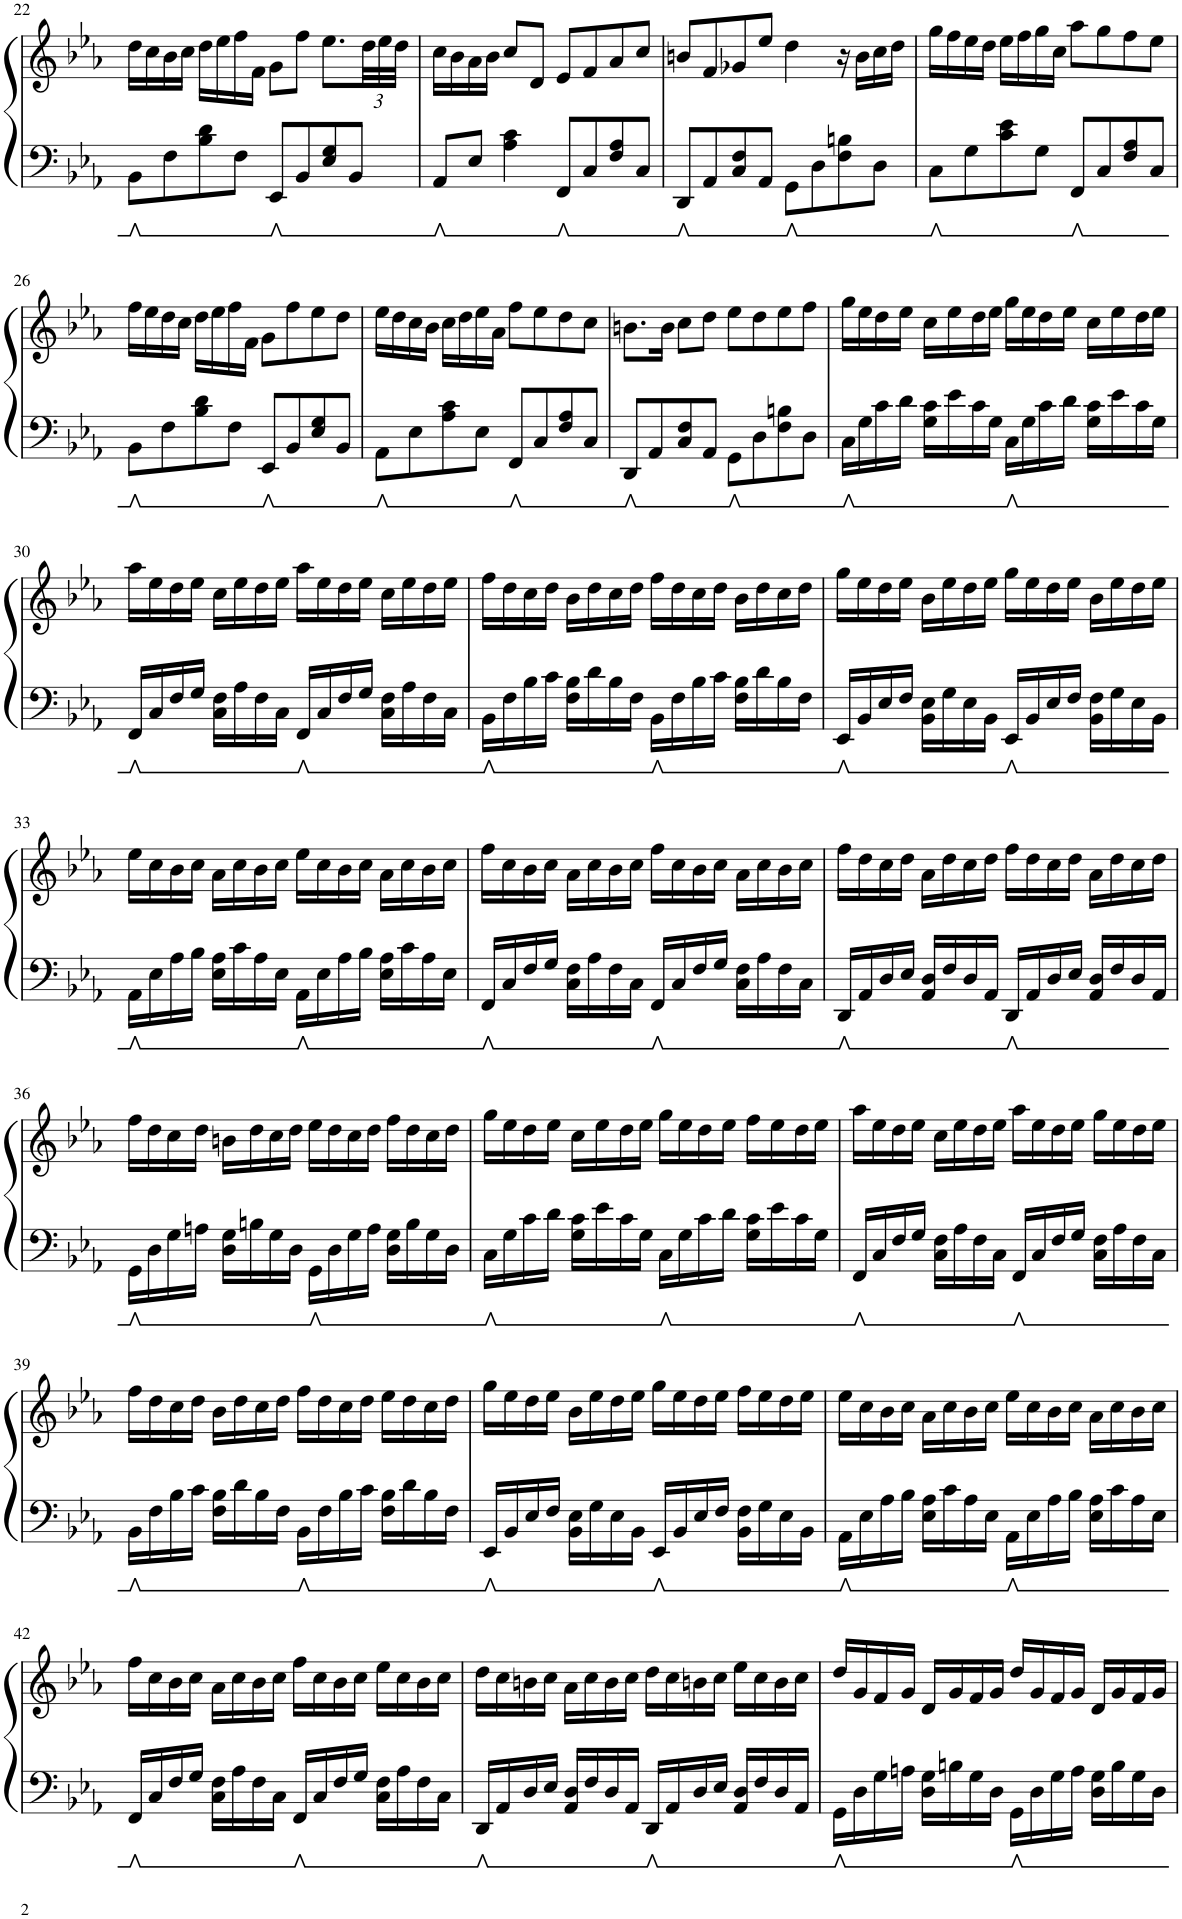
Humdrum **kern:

**kern	**kern
*part1	*part1
*staff2	*staff1
*I"Piano	*
*I'Pno.	*
!!LO:PB:g=z
*clefF4	*clefG2
*k[b-e-a-]	*k[b-e-a-]
*M4/4	*M4/4
=22	=22
8BB-\L	16dd\LL
.	16cc\
8F\	16b-\
.	16cc\JJ
8B-\ 8d\	16dd\LL
.	16ee-\
8F\J	16ff\
.	16f\JJ
8EE-/L	8g\L
8BB-/	8ff\J
8E-/ 8G/	8.ee-\L
8BB-/J	.
*	*Xbrackettup
.	48dd\LL
.	48ee-\
.	48dd\JJJ
=23	=23
8AA-/L	16cc\LL
.	16b-\
8E-/J	16a-\
.	16b-\JJ
4A-\ 4c\	8cc/L
.	8d/J
8FF/L	8e-/L
8C/	8f/
8F/ 8A-/	8a-/
8C/J	8cc/J
=24	=24
8DD/L	8bn/L
8AA-/	8f/
8C/ 8F/	8g-X/
8AA-/J	8ee-/J
8GG\L	4dd\
8D\	.
8F\ 8Bn\	16r
.	16b\LL
8D\J	16cc\
.	16dd\JJ
=25	=25
8C\L	16gg\LL
.	16ff\
8G\	16ee-\
.	16dd\JJ
8c\ 8e-\	16ee-\LL
.	16ff\
8G\J	16gg\
.	16cc\JJ
8FF/L	8aa-\L
8C/	8gg\
8F/ 8A-/	8ff\
8C/J	8ee-\J
!!LO:LB:g=z
=26	=26
8BB-\L	16ff\LL
.	16ee-\
8F\	16dd\
.	16cc\JJ
8B-\ 8d\	16dd\LL
.	16ee-\
8F\J	16ff\
.	16f\JJ
8EE-/L	8g\L
8BB-/	8ff\
8E-/ 8G/	8ee-\
8BB-/J	8dd\J
=27	=27
8AA-\L	16ee-\LL
.	16dd\
8E-\	16cc\
.	16b-\JJ
8A-\ 8c\	16cc\LL
.	16dd\
8E-\J	16ee-\
.	16a-\JJ
8FF/L	8ff\L
8C/	8ee-\
8F/ 8A-/	8dd\
8C/J	8cc\J
=28	=28
8DD/L	8.bn\L
8AA-/	.
.	16b\Jk
8C/ 8F/	8cc\L
8AA-/J	8dd\J
8GG\L	8ee-\L
8D\	8dd\
8F\ 8Bn\	8ee-\
8D\J	8ff\J
=29	=29
16C\LL	16gg\LL
16G\	16ee-\
16c\	16dd\
16d\JJ	16ee-\JJ
16G\ 16c\LL	16cc\LL
16e-\	16ee-\
16c\	16dd\
16G\JJ	16ee-\JJ
16C\LL	16gg\LL
16G\	16ee-\
16c\	16dd\
16d\JJ	16ee-\JJ
16G\ 16c\LL	16cc\LL
16e-\	16ee-\
16c\	16dd\
16G\JJ	16ee-\JJ
!!LO:LB:g=z
=30	=30
16FF/LL	16aa-\LL
16C/	16ee-\
16F/	16dd\
16G/JJ	16ee-\JJ
16C\ 16F\LL	16cc\LL
16A-\	16ee-\
16F\	16dd\
16C\JJ	16ee-\JJ
16FF/LL	16aa-\LL
16C/	16ee-\
16F/	16dd\
16G/JJ	16ee-\JJ
16C\ 16F\LL	16cc\LL
16A-\	16ee-\
16F\	16dd\
16C\JJ	16ee-\JJ
=31	=31
16BB-\LL	16ff\LL
16F\	16dd\
16B-\	16cc\
16c\JJ	16dd\JJ
16F\ 16B-\LL	16b-\LL
16d\	16dd\
16B-\	16cc\
16F\JJ	16dd\JJ
16BB-\LL	16ff\LL
16F\	16dd\
16B-\	16cc\
16c\JJ	16dd\JJ
16F\ 16B-\LL	16b-\LL
16d\	16dd\
16B-\	16cc\
16F\JJ	16dd\JJ
=32	=32
16EE-/LL	16gg\LL
16BB-/	16ee-\
16E-/	16dd\
16F/JJ	16ee-\JJ
16BB-\ 16E-\LL	16b-\LL
16G\	16ee-\
16E-\	16dd\
16BB-\JJ	16ee-\JJ
16EE-/LL	16gg\LL
16BB-/	16ee-\
16E-/	16dd\
16F/JJ	16ee-\JJ
16BB-\ 16F\LL	16b-\LL
16G\	16ee-\
16E-\	16dd\
16BB-\JJ	16ee-\JJ
!!LO:LB:g=z
=33	=33
16AA-\LL	16ee-\LL
16E-\	16cc\
16A-\	16b-\
16B-\JJ	16cc\JJ
16E-\ 16A-\LL	16a-\LL
16c\	16cc\
16A-\	16b-\
16E-\JJ	16cc\JJ
16AA-\LL	16ee-\LL
16E-\	16cc\
16A-\	16b-\
16B-\JJ	16cc\JJ
16E-\ 16A-\LL	16a-\LL
16c\	16cc\
16A-\	16b-\
16E-\JJ	16cc\JJ
=34	=34
16FF/LL	16ff\LL
16C/	16cc\
16F/	16b-\
16G/JJ	16cc\JJ
16C\ 16F\LL	16a-\LL
16A-\	16cc\
16F\	16b-\
16C\JJ	16cc\JJ
16FF/LL	16ff\LL
16C/	16cc\
16F/	16b-\
16G/JJ	16cc\JJ
16C\ 16F\LL	16a-\LL
16A-\	16cc\
16F\	16b-\
16C\JJ	16cc\JJ
=35	=35
16DD/LL	16ff\LL
16AA-/	16dd\
16D/	16cc\
16E-/JJ	16dd\JJ
16AA-/ 16D/LL	16a-\LL
16F/	16dd\
16D/	16cc\
16AA-/JJ	16dd\JJ
16DD/LL	16ff\LL
16AA-/	16dd\
16D/	16cc\
16E-/JJ	16dd\JJ
16AA-/ 16D/LL	16a-\LL
16F/	16dd\
16D/	16cc\
16AA-/JJ	16dd\JJ
!!LO:LB:g=z
=36	=36
16GG\LL	16ff\LL
16D\	16dd\
16G\	16cc\
16An\JJ	16dd\JJ
16D\ 16G\LL	16bn\LL
16Bn\	16dd\
16G\	16cc\
16D\JJ	16dd\JJ
16GG\LL	16ee-\LL
16D\	16dd\
16G\	16cc\
16A\JJ	16dd\JJ
16D\ 16G\LL	16ff\LL
16B\	16dd\
16G\	16cc\
16D\JJ	16dd\JJ
=37	=37
16C\LL	16gg\LL
16G\	16ee-\
16c\	16dd\
16d\JJ	16ee-\JJ
16G\ 16c\LL	16cc\LL
16e-\	16ee-\
16c\	16dd\
16G\JJ	16ee-\JJ
16C\LL	16gg\LL
16G\	16ee-\
16c\	16dd\
16d\JJ	16ee-\JJ
16G\ 16c\LL	16ff\LL
16e-\	16ee-\
16c\	16dd\
16G\JJ	16ee-\JJ
=38	=38
16FF/LL	16aa-\LL
16C/	16ee-\
16F/	16dd\
16G/JJ	16ee-\JJ
16C\ 16F\LL	16cc\LL
16A-\	16ee-\
16F\	16dd\
16C\JJ	16ee-\JJ
16FF/LL	16aa-\LL
16C/	16ee-\
16F/	16dd\
16G/JJ	16ee-\JJ
16C\ 16F\LL	16gg\LL
16A-\	16ee-\
16F\	16dd\
16C\JJ	16ee-\JJ
!!LO:LB:g=z
=39	=39
16BB-\LL	16ff\LL
16F\	16dd\
16B-\	16cc\
16c\JJ	16dd\JJ
16F\ 16B-\LL	16b-\LL
16d\	16dd\
16B-\	16cc\
16F\JJ	16dd\JJ
16BB-\LL	16ff\LL
16F\	16dd\
16B-\	16cc\
16c\JJ	16dd\JJ
16F\ 16B-\LL	16ee-\LL
16d\	16dd\
16B-\	16cc\
16F\JJ	16dd\JJ
=40	=40
16EE-/LL	16gg\LL
16BB-/	16ee-\
16E-/	16dd\
16F/JJ	16ee-\JJ
16BB-\ 16E-\LL	16b-\LL
16G\	16ee-\
16E-\	16dd\
16BB-\JJ	16ee-\JJ
16EE-/LL	16gg\LL
16BB-/	16ee-\
16E-/	16dd\
16F/JJ	16ee-\JJ
16BB-\ 16F\LL	16ff\LL
16G\	16ee-\
16E-\	16dd\
16BB-\JJ	16ee-\JJ
=41	=41
16AA-\LL	16ee-\LL
16E-\	16cc\
16A-\	16b-\
16B-\JJ	16cc\JJ
16E-\ 16A-\LL	16a-\LL
16c\	16cc\
16A-\	16b-\
16E-\JJ	16cc\JJ
16AA-\LL	16ee-\LL
16E-\	16cc\
16A-\	16b-\
16B-\JJ	16cc\JJ
16E-\ 16A-\LL	16a-\LL
16c\	16cc\
16A-\	16b-\
16E-\JJ	16cc\JJ
!!LO:LB:g=z
=42	=42
16FF/LL	16ff\LL
16C/	16cc\
16F/	16b-\
16G/JJ	16cc\JJ
16C\ 16F\LL	16a-\LL
16A-\	16cc\
16F\	16b-\
16C\JJ	16cc\JJ
16FF/LL	16ff\LL
16C/	16cc\
16F/	16b-\
16G/JJ	16cc\JJ
16C\ 16F\LL	16ee-\LL
16A-\	16cc\
16F\	16b-\
16C\JJ	16cc\JJ
=43	=43
16DD/LL	16dd\LL
16AA-/	16cc\
16D/	16bn\
16E-/JJ	16cc\JJ
16AA-/ 16D/LL	16a-\LL
16F/	16cc\
16D/	16b\
16AA-/JJ	16cc\JJ
16DD/LL	16dd\LL
16AA-/	16cc\
16D/	16bn\
16E-/JJ	16cc\JJ
16AA-/ 16D/LL	16ee-\LL
16F/	16cc\
16D/	16b\
16AA-/JJ	16cc\JJ
=44	=44
16GG\LL	16dd/LL
16D\	16g/
16G\	16f/
16An\JJ	16g/JJ
16D\ 16G\LL	16d/LL
16Bn\	16g/
16G\	16f/
16D\JJ	16g/JJ
16GG\LL	16dd/LL
16D\	16g/
16G\	16f/
16A\JJ	16g/JJ
16D\ 16G\LL	16d/LL
16B\	16g/
16G\	16f/
16D\JJ	16g/JJ
=	=
*-	*-
